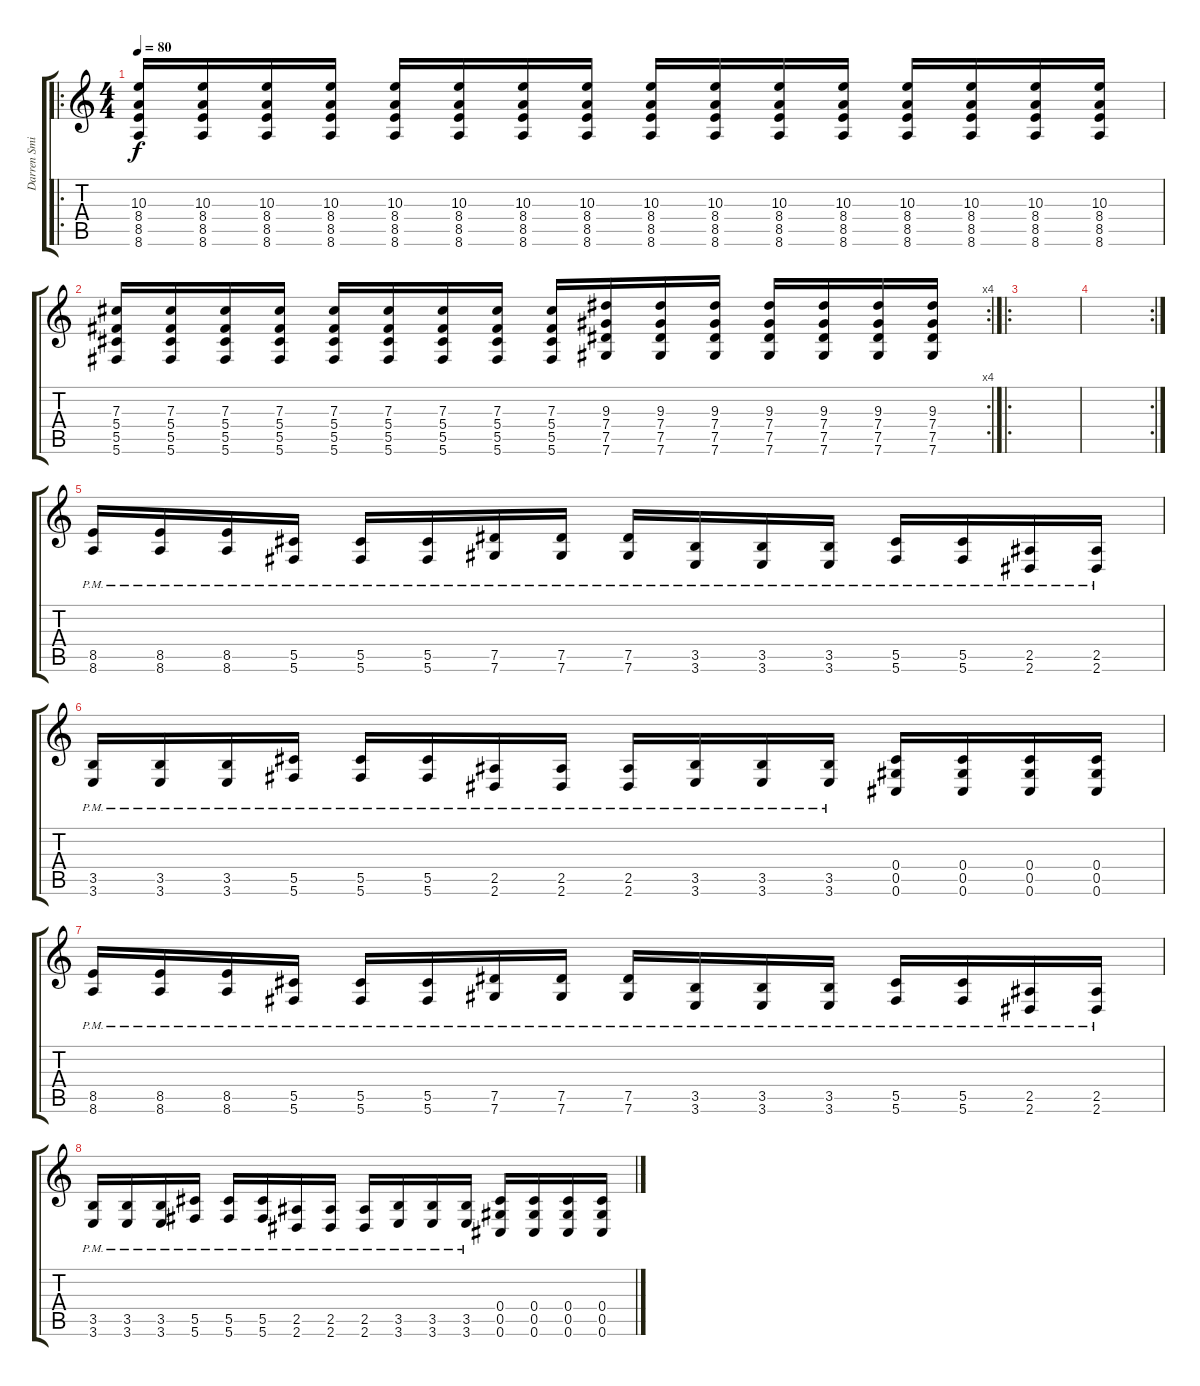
\track ("Darren Smith" "Darren Smi") {instrument overdrivenguitar}
\staff {score tabs}
\tuning (Eb4 Bb3 Gb3 Db3 Ab2 Db2) {hide}
\ro
\ts (4 4)
\tempo 80
\clef g2
\ks c
(10.3 8.4 8.5 8.6).16{dy f} (10.3 8.4 8.5 8.6).16 (10.3 8.4 8.5 8.6).16 (10.3 8.4 8.5 8.6).16 (10.3 8.4 8.5 8.6).16 (10.3 8.4 8.5 8.6).16 (10.3 8.4 8.5 8.6).16 (10.3 8.4 8.5 8.6).16 (10.3 8.4 8.5 8.6).16 (10.3 8.4 8.5 8.6).16 (10.3 8.4 8.5 8.6).16 (10.3 8.4 8.5 8.6).16 (10.3 8.4 8.5 8.6).16 (10.3 8.4 8.5 8.6).16 (10.3 8.4 8.5 8.6).16 (10.3 8.4 8.5 8.6).16 |
\rc 4
(7.3 5.4 5.5 5.6).16 (7.3 5.4 5.5 5.6).16 (7.3 5.4 5.5 5.6).16 (7.3 5.4 5.5 5.6).16 (7.3 5.4 5.5 5.6).16 (7.3 5.4 5.5 5.6).16 (7.3 5.4 5.5 5.6).16 (7.3 5.4 5.5 5.6).16 (7.3 5.4 5.5 5.6).16 (9.3 7.4 7.5 7.6).16 (9.3 7.4 7.5 7.6).16 (9.3 7.4 7.5 7.6).16 (9.3 7.4 7.5 7.6).16 (9.3 7.4 7.5 7.6).16 (9.3 7.4 7.5 7.6).16 (9.3 7.4 7.5 7.6).16 |
\ro
|
\rc 2
|
(8.5{pm} 8.6{pm}).16 (8.5{pm} 8.6{pm}).16 (8.5{pm} 8.6{pm}).16 (5.5{pm} 5.6{pm}).16 (5.5{pm} 5.6{pm}).16 (5.5{pm} 5.6{pm}).16 (7.5{pm} 7.6{pm}).16 (7.5{pm} 7.6{pm}).16 (7.5{pm} 7.6{pm}).16 (3.5{pm} 3.6{pm}).16 (3.5{pm} 3.6{pm}).16 (3.5{pm} 3.6{pm}).16 (5.5{pm} 5.6{pm}).16 (5.5{pm} 5.6{pm}).16 (2.5{pm} 2.6{pm}).16 (2.5{pm} 2.6{pm}).16 |
(3.5{pm} 3.6{pm}).16 (3.5{pm} 3.6{pm}).16 (3.5{pm} 3.6{pm}).16 (5.5{pm} 5.6{pm}).16 (5.5{pm} 5.6{pm}).16 (5.5{pm} 5.6{pm}).16 (2.5{pm} 2.6{pm}).16 (2.5{pm} 2.6{pm}).16 (2.5{pm} 2.6{pm}).16 (3.5{pm} 3.6{pm}).16 (3.5{pm} 3.6{pm}).16 (3.5{pm} 3.6{pm}).16 (0.4 0.5 0.6).16 (0.4 0.5 0.6).16 (0.4 0.5 0.6).16 (0.4 0.5 0.6).16 |
(8.5{pm} 8.6{pm}).16 (8.5{pm} 8.6{pm}).16 (8.5{pm} 8.6{pm}).16 (5.5{pm} 5.6{pm}).16 (5.5{pm} 5.6{pm}).16 (5.5{pm} 5.6{pm}).16 (7.5{pm} 7.6{pm}).16 (7.5{pm} 7.6{pm}).16 (7.5{pm} 7.6{pm}).16 (3.5{pm} 3.6{pm}).16 (3.5{pm} 3.6{pm}).16 (3.5{pm} 3.6{pm}).16 (5.5{pm} 5.6{pm}).16 (5.5{pm} 5.6{pm}).16 (2.5{pm} 2.6{pm}).16 (2.5{pm} 2.6{pm}).16 |
(3.5{pm} 3.6{pm}).16 (3.5{pm} 3.6{pm}).16 (3.5{pm} 3.6{pm}).16 (5.5{pm} 5.6{pm}).16 (5.5{pm} 5.6{pm}).16 (5.5{pm} 5.6{pm}).16 (2.5{pm} 2.6{pm}).16 (2.5{pm} 2.6{pm}).16 (2.5{pm} 2.6{pm}).16 (3.5{pm} 3.6{pm}).16 (3.5{pm} 3.6{pm}).16 (3.5{pm} 3.6{pm}).16 (0.4 0.5 0.6).16 (0.4 0.5 0.6).16 (0.4 0.5 0.6).16 (0.4 0.5 0.6).16
